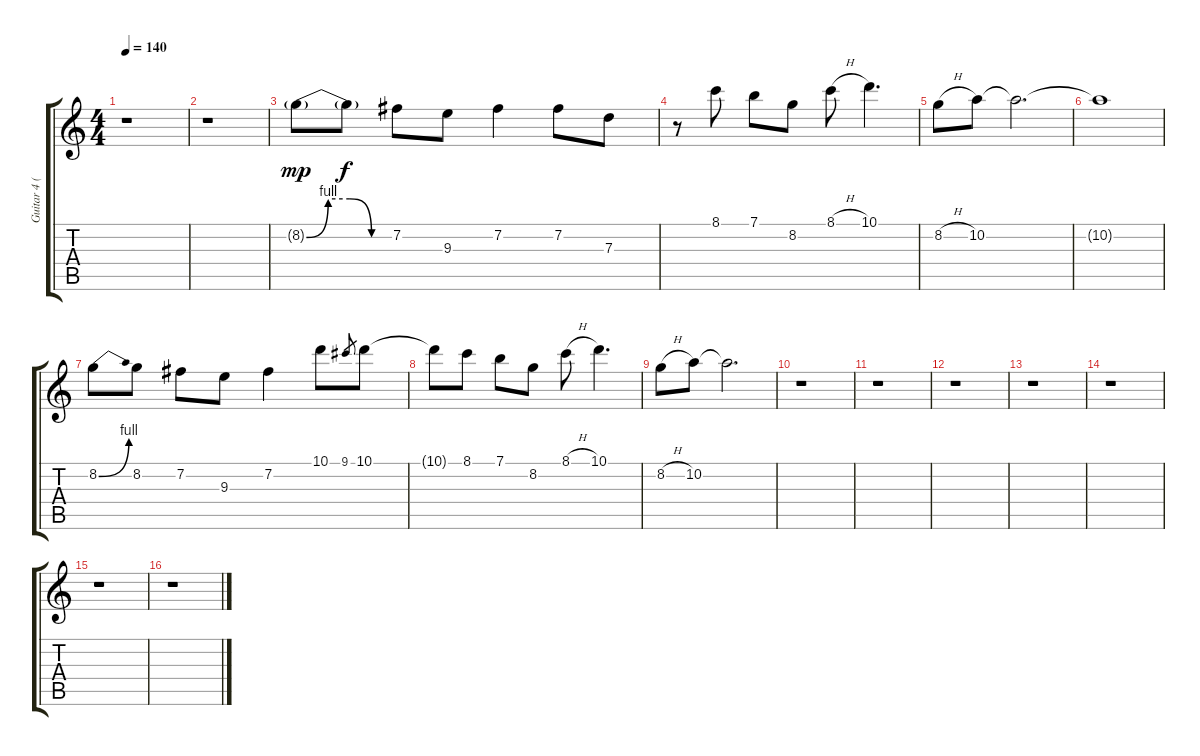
\track ("Guitar 4 (Backing)" "Guitar 4 (") {instrument overdrivenguitar}
\staff {score tabs}
\tuning (E4 B3 G3 D3 A2 E2) {hide}
\ts (4 4)
\tempo 140
\clef g2
\ks c
r.1{dy mp} |
r.1 |
8.2{be (custom 0 0 15 4 30 4 45 0 60 0) g}.8 8.2{t}.8{dy f} 7.2.8 9.3.8 7.2.4 7.2.8 7.3.8 |
r.8 8.1.8 7.1.8 8.2.8 8.1{h}.8 10.1.4{d} |
8.2{h}.8 10.2.8 10.2{t}.2{d} |
10.2{t}.1 |
8.2{be (bend 0 0 60 4)}.8 8.2.8 7.2.8 9.3.8 7.2.4 10.1.8 9.1.8{gr} 10.1.8 |
10.1{t}.8 8.1.8 7.1.8 8.2.8 8.1{h}.8 10.1.4{d} |
8.2{h}.8 10.2.8 10.2{t}.2{d} |
r.1 |
r.1 |
r.1 |
r.1 |
r.1 |
r.1 |
r.1
